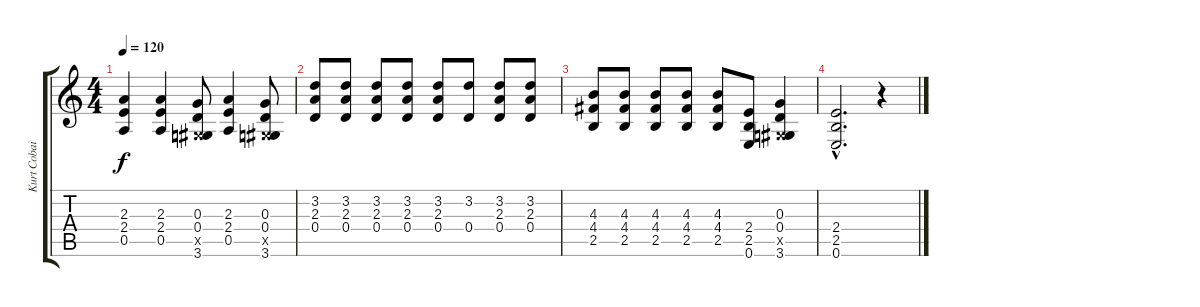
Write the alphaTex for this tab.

\track ("Kurt Cobain" "Kurt Cobai") {instrument electricguitarclean}
\staff {score tabs}
\tuning (E4 B3 G3 D3 A2 E2) {hide}
\ts (4 4)
\tempo 120
\clef g2
\ks c
(2.3 2.4 0.5).4{dy f} (2.3 2.4 0.5).4 (0.3 0.4 -1.5{x} 3.6).8 (2.3 2.4 0.5).4 (0.3 0.4 -1.5{x} 3.6).8 |
(3.2 2.3 0.4).8 (3.2 2.3 0.4).8 (3.2 2.3 0.4).8 (3.2 2.3 0.4).8 (3.2 2.3 0.4).8 (3.2 0.4).8 (3.2 2.3 0.4).8 (3.2 2.3 0.4).8 |
(4.3 4.4 2.5).8 (4.3 4.4 2.5).8 (4.3 4.4 2.5).8 (4.3 4.4 2.5).8 (4.3 4.4 2.5).8 (2.4 2.5 0.6).8 (0.3 0.4 -1.5{x} 3.6).4 |
(2.4{hac} 2.5{hac} 0.6{hac}).2{d} r.4
